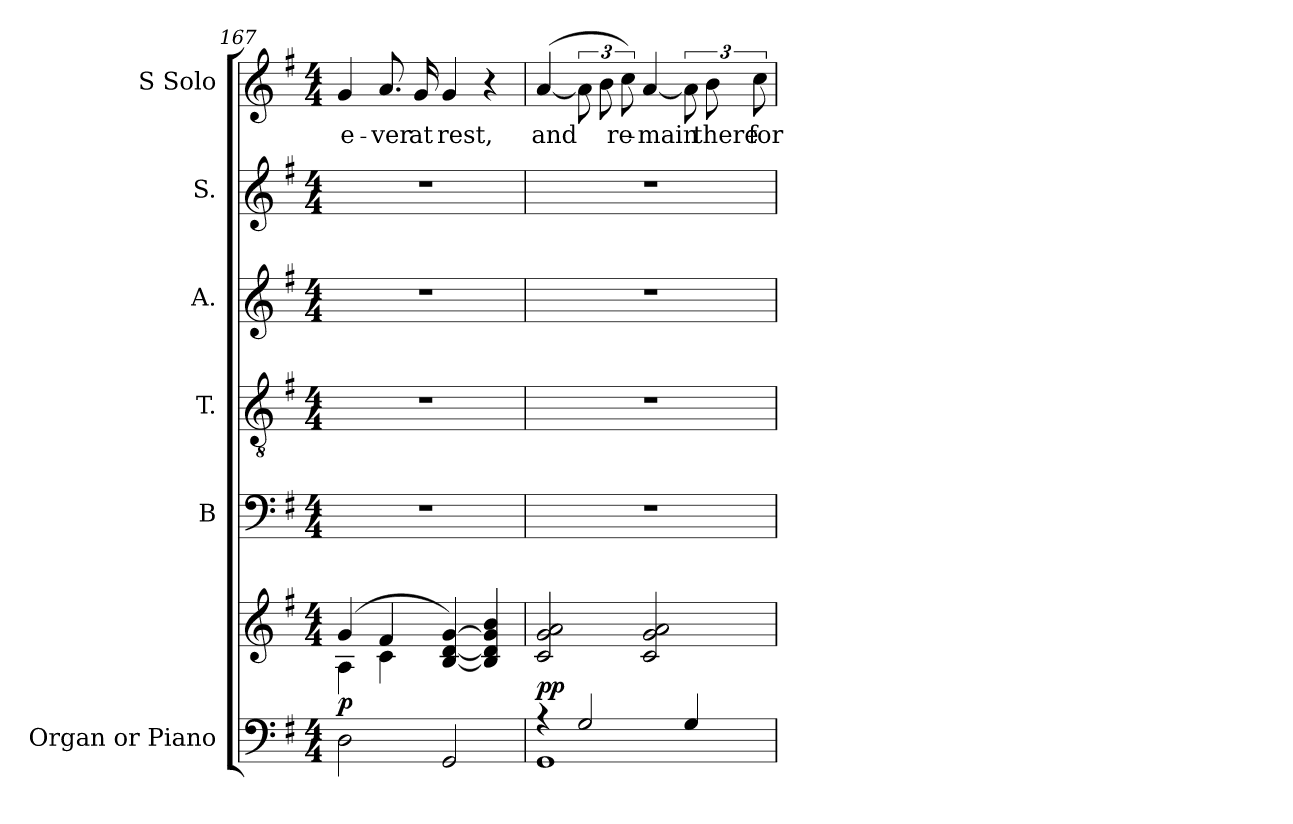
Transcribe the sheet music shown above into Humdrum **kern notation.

**kern	**kern	**dynam	**kern	**kern	**kern	**kern	**kern	**text
*part6	*part6	*part6	*part5	*part4	*part3	*part2	*part1	*part1
*staff7	*staff6	*staff6/7	*staff5	*staff4	*staff3	*staff2	*staff1	*staff1
*I"Organ or  Piano	*	*	*I"B	*I"T.	*I"A.	*I"S.	*I"S    Solo	*
*	*	*	*I'B.	*I'T.	*I'A.	*I'S.	*I'S.	*
*clefF4	*clefG2	*	*clefF4	*clefGv2	*clefG2	*clefG2	*clefG2	*
*	*	*	*	*ITrd7c12	*	*	*	*
*k[f#]	*k[f#]	*	*k[f#]	*k[f#]	*k[f#]	*k[f#]	*k[f#]	*
*G:	*G:	*	*G:	*G:	*G:	*G:	*G:	*
*M4/4	*M4/4	*	*M4/4	*M4/4	*M4/4	*M4/4	*M4/4	*
=167	=167	=167	=167	=167	=167	=167	=167	=167
*	*^	*	*	*	*	*	*	*
!	!	!	!LO:DY:a=2	!	!	!	!	!	!
2D\	(4g/	4A\	p	1r	1r	1r	1r	4g/	e-
.	4f#/	4c\	.	.	.	.	.	8.a/	-ver
.	.	.	.	.	.	.	.	16g/	at
2GG/	[4B/ [4d/ [4g/)	2ryy	.	.	.	.	.	4g/	rest,
.	4B/] 4d/] 4g/] 4b/	.	.	.	.	.	.	4r	.
*	*v	*v	*	*	*	*	*	*	*
!!LO:PB:g=z
=168	=168	=168	=168	=168	=168	=168	=168	=168
*^	*	*	*	*	*	*	*	*
!	!	!	!LO:DY:a=2	!	!	!	!	!	!
4r	1GG	2c/ 2g/ 2a/	pp	1r	1r	1r	1r	([4a/	and
2G/	.	.	.	.	.	.	.	12a\]	.
.	.	.	.	.	.	.	.	12b\	.
.	.	.	.	.	.	.	.	12cc\)	re-
.	.	2c/ 2g/ 2a/	.	.	.	.	.	[4a/	-main
4G/	.	.	.	.	.	.	.	12a\]	.
.	.	.	.	.	.	.	.	12b\	there
.	.	.	.	.	.	.	.	12cc\	for
*v	*v	*	*	*	*	*	*	*	*
=	=	=	=	=	=	=	=	=
*-	*-	*-	*-	*-	*-	*-	*-	*-
